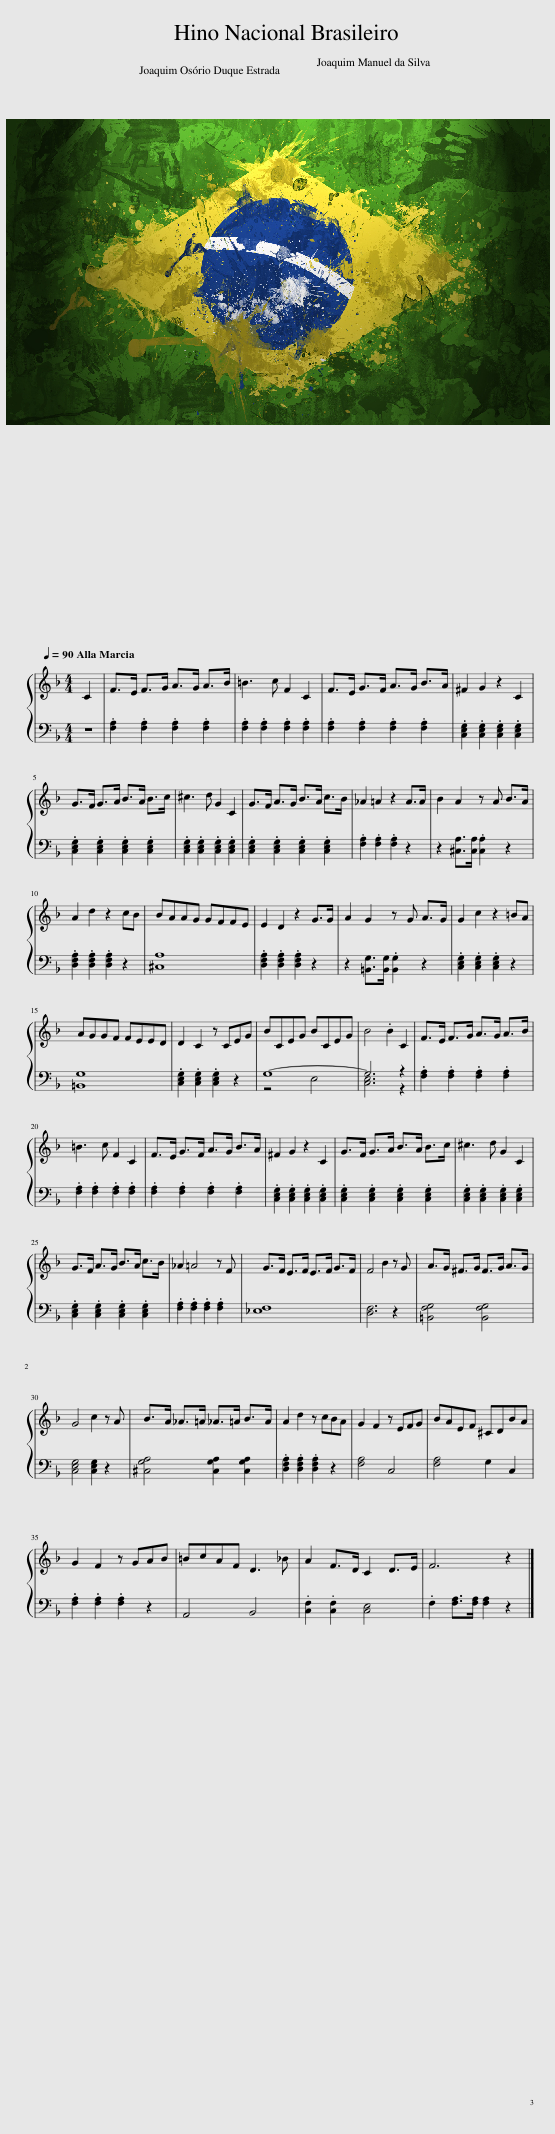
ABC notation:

X:1
%%score { 1 ( 2 3 ) }
L:1/8
Q:1/4=90
M:4/4
I:linebreak $
K:F
V:1 treble
V:2 bass
V:3 bass
V:1
 C2 | F>E F>G A>G A>B | =B3 c F2 C2 | F>E G>F A>G B>A | ^F2 G2 z2 C2 |$ %5
 G>F G>A B>A B>c | ^c3 d G2 C2 | G>F A>G B>A c>B | _A2 =A2 z2 A>A | B2 A2 z A B>A |$ %10
 A2 d2 z2 cB | BAAG GFFE | E2 D2 z2 G>G | A2 G2 z G A>G | G2 c2 z2 =BA |$ %15
 AGGF FEED | D2 C2 z CEG | BCEG BCEG | B4 .B2 C2 | F>E F>G A>G A>B |$ %20
 =B3 c F2 C2 | F>E G>F A>G B>A | ^F2 G2 z2 C2 | G>F G>A B>A B>c | ^c3 d G2 C2 |$ %25
 G>F A>G B>A c>B | _A2 =A4 z F | G>F E>F E>F G>F | F4 B2 z G | A>G ^F>G F>G A>G |$ %30
 G4 c2 z A | B>A _A>=A _A>=A B>A | A2 d2 z cBA | G2 F2 z EFG | BAEF ^CDBA |$ %35
 G2 F2 z GAB | =BcAF D3 _B | A2 F>D C2 D>E | F6 z2 |] %39
V:2
 z2 | .[F,A,]2 .[F,A,]2 .[F,A,]2 .[F,A,]2 | .[F,A,]2 .[F,A,]2 .[F,A,]2 .[F,A,]2 | .[F,A,]2 .[F,A,]2 .[F,A,]2 .[F,A,]2 | .[C,E,G,]2 .[C,E,G,]2 .[C,E,G,]2 .[C,E,G,]2 |$ %5
 .[C,E,G,]2 .[C,E,G,]2 .[C,E,G,]2 .[C,E,G,]2 | .[C,E,G,]2 .[C,E,G,]2 .[C,E,G,]2 .[C,E,G,]2 | .[C,E,G,]2 .[C,E,G,]2 .[C,E,G,]2 .[C,E,G,]2 | .[F,A,]2 .[F,A,]2 .[F,A,]2 z2 | z2 [^C,A,]>[C,A,] .[C,A,]2 z2 |$ %10
 .[D,F,A,]2 .[D,F,A,]2 .[D,F,A,]2 z2 | [^C,A,]8 | .[D,F,A,]2 .[D,F,A,]2 .[D,F,A,]2 z2 | z2 [=B,,G,]>[B,,G,] .[B,,G,]2 z2 | .[C,E,G,]2 .[C,E,G,]2 .[C,E,G,]2 z2 |$ %15
 [=B,,G,]8 | .[C,E,G,]2 .[C,E,G,]2 .[C,E,G,]2 z2 | G,8- | G,6 z2 | .[F,A,]2 .[F,A,]2 .[F,A,]2 .[F,A,]2 |$ %20
 .[F,A,]2 .[F,A,]2 .[F,A,]2 .[F,A,]2 | .[F,A,]2 .[F,A,]2 .[F,A,]2 .[F,A,]2 | .[C,E,G,]2 .[C,E,G,]2 .[C,E,G,]2 .[C,E,G,]2 | .[C,E,G,]2 .[C,E,G,]2 .[C,E,G,]2 .[C,E,G,]2 | .[C,E,G,]2 .[C,E,G,]2 .[C,E,G,]2 .[C,E,G,]2 |$ %25
 .[C,E,G,]2 .[C,E,G,]2 .[C,E,G,]2 .[C,E,G,]2 | .[F,A,]2 .[F,A,]2 .[F,A,]2 .[F,A,]2 | [_E,F,]8 | [D,F,]6 z2 | [=B,,F,G,]4 [B,,F,G,]4 |$ %30
 [C,E,G,]4 [C,E,G,]2 z2 | [^C,G,A,]4 [C,G,A,]2 [C,G,A,]2 | .[D,F,A,]2 .[D,F,A,]2 .[D,F,A,]2 z2 | [F,A,]4 C,4 | [F,A,]4 G,2 C,2 |$ %35
 .[F,A,]2 .[F,A,]2 .[F,A,]2 z2 | A,,4 B,,4 | .[C,F,]2 .[C,F,]2 [C,E,]4 | .F,2 [F,A,]>[F,A,] [F,A,]2 z2 |] %39
V:3
 x2 | x8 | x8 | x8 | x8 |$ %5
 x8 | x8 | x8 | x8 | x8 |$ %10
 x8 | x8 | x8 | x8 | x8 |$ %15
 x8 | x8 | z4 E,4 | [C,E,]6 z2 | x8 |$ %20
 x8 | x8 | x8 | x8 | x8 |$ %25
 x8 | x8 | x8 | x8 | x8 |$ %30
 x8 | x8 | x8 | x8 | x8 |$ %35
 x8 | x8 | x8 | x8 |] %39
